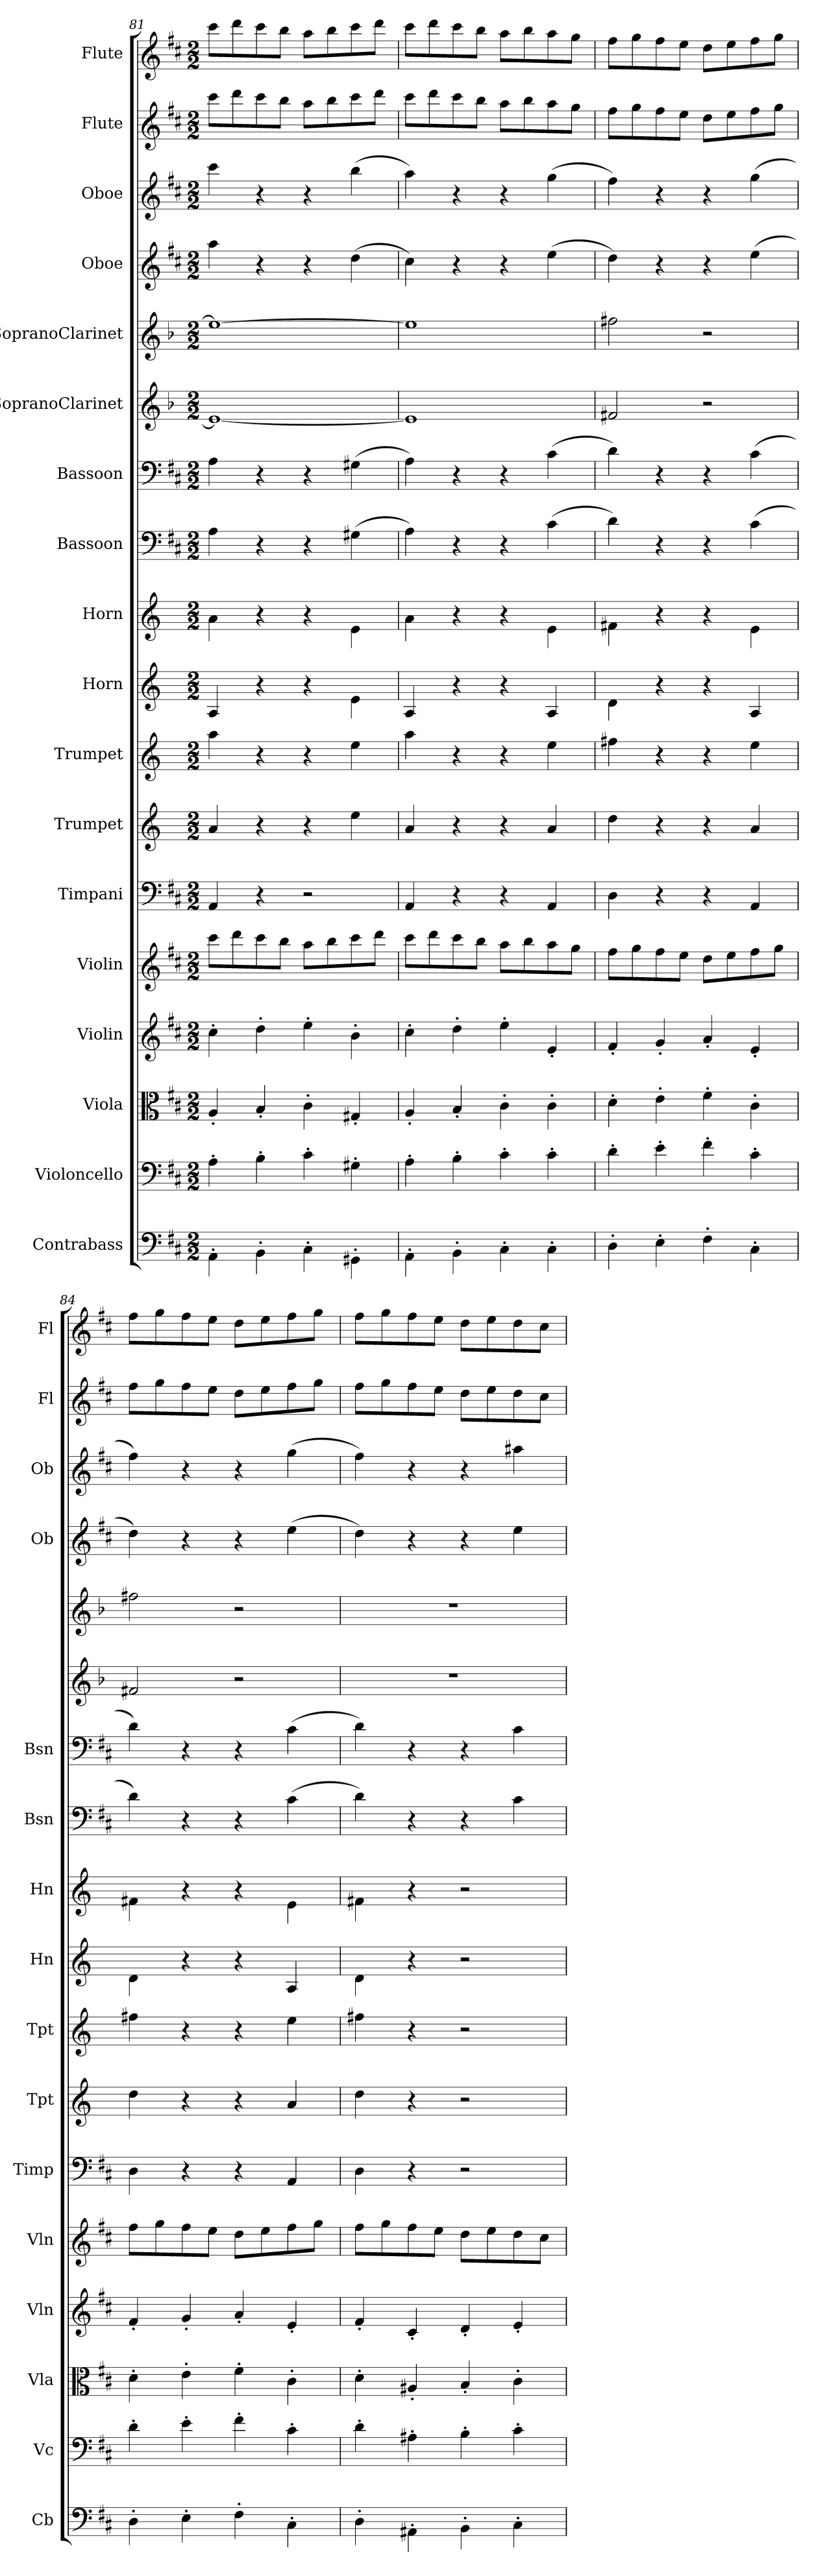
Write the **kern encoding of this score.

**kern	**kern	**kern	**kern	**kern	**kern	**kern	**kern	**kern	**kern	**kern	**kern	**kern	**kern	**kern	**kern	**kern	**kern
*part18	*part17	*part16	*part15	*part14	*part13	*part12	*part11	*part10	*part9	*part8	*part7	*part6	*part5	*part4	*part3	*part2	*part1
*staff18	*staff17	*staff16	*staff15	*staff14	*staff13	*staff12	*staff11	*staff10	*staff9	*staff8	*staff7	*staff6	*staff5	*staff4	*staff3	*staff2	*staff1
*I"Contrabass	*I"Violoncello	*I"Viola	*I"Violin	*I"Violin	*I"Timpani	*I"Trumpet	*I"Trumpet	*I"Horn	*I"Horn	*I"Bassoon	*I"Bassoon	*I"SopranoClarinet	*I"SopranoClarinet	*I"Oboe	*I"Oboe	*I"Flute	*I"Flute
*I'Cb	*I'Vc	*I'Vla	*I'Vln	*I'Vln	*I'Timp	*I'Tpt	*I'Tpt	*I'Hn	*I'Hn	*I'Bsn	*I'Bsn	*	*	*I'Ob	*I'Ob	*I'Fl	*I'Fl
*clefF4	*clefF4	*clefC3	*clefG2	*clefG2	*clefF4	*clefG2	*clefG2	*clefG2	*clefG2	*clefF4	*clefF4	*clefG2	*clefG2	*clefG2	*clefG2	*clefG2	*clefG2
*k[f#c#]	*k[f#c#]	*k[f#c#]	*k[f#c#]	*k[f#c#]	*k[f#c#]	*k[]	*k[]	*k[]	*k[]	*k[f#c#]	*k[f#c#]	*k[b-]	*k[b-]	*k[f#c#]	*k[f#c#]	*k[f#c#]	*k[f#c#]
*M2/2	*M2/2	*M2/2	*M2/2	*M2/2	*M2/2	*M2/2	*M2/2	*M2/2	*M2/2	*M2/2	*M2/2	*M2/2	*M2/2	*M2/2	*M2/2	*M2/2	*M2/2
=81	=81	=81	=81	=81	=81	=81	=81	=81	=81	=81	=81	=81	=81	=81	=81	=81	=81
4AA'\	4A'\	4A'/	4cc#'\	8ccc#\L	4AA/	4a/	4aa\	4A/	4a\	4A\	4A\	1e/_	1ee\_	4aa\	4ccc#\	8ccc#\L	8ccc#\L
.	.	.	.	8ddd\	.	.	.	.	.	.	.	.	.	.	.	8ddd\	8ddd\
4BB'\	4B'\	4B'/	4dd'\	8ccc#\	4r	4r	4r	4r	4r	4r	4r	.	.	4r	4r	8ccc#\	8ccc#\
.	.	.	.	8bb\J	.	.	.	.	.	.	.	.	.	.	.	8bb\J	8bb\J
4C#'\	4c#'\	4c#'\	4ee'\	8aa\L	2r	4r	4r	4r	4r	4r	4r	.	.	4r	4r	8aa\L	8aa\L
.	.	.	.	8bb\	.	.	.	.	.	.	.	.	.	.	.	8bb\	8bb\
4GG#X'\	4G#X'\	4G#X'/	4b'\	8ccc#\	.	4ee\	4ee\	4e\	4e\	(4G#X\	(4G#X\	.	.	(4dd\	(4bb\	8ccc#\	8ccc#\
.	.	.	.	8ddd\J	.	.	.	.	.	.	.	.	.	.	.	8ddd\J	8ddd\J
=82	=82	=82	=82	=82	=82	=82	=82	=82	=82	=82	=82	=82	=82	=82	=82	=82	=82
4AA'\	4A'\	4A'/	4cc#'\	8ccc#\L	4AA/	4a/	4aa\	4A/	4a\	4A\)	4A\)	1e/]	1ee\]	4cc#\)	4aa\)	8ccc#\L	8ccc#\L
.	.	.	.	8ddd\	.	.	.	.	.	.	.	.	.	.	.	8ddd\	8ddd\
4BB'\	4B'\	4B'/	4dd'\	8ccc#\	4r	4r	4r	4r	4r	4r	4r	.	.	4r	4r	8ccc#\	8ccc#\
.	.	.	.	8bb\J	.	.	.	.	.	.	.	.	.	.	.	8bb\J	8bb\J
4C#'\	4c#'\	4c#'\	4ee'\	8aa\L	4r	4r	4r	4r	4r	4r	4r	.	.	4r	4r	8aa\L	8aa\L
.	.	.	.	8bb\	.	.	.	.	.	.	.	.	.	.	.	8bb\	8bb\
4C#'\	4c#'\	4c#'\	4e'/	8aa\	4AA/	4a/	4ee\	4A/	4e\	(4c#\	(4c#\	.	.	(4ee\	(4gg\	8aa\	8aa\
.	.	.	.	8gg\J	.	.	.	.	.	.	.	.	.	.	.	8gg\J	8gg\J
=83	=83	=83	=83	=83	=83	=83	=83	=83	=83	=83	=83	=83	=83	=83	=83	=83	=83
4D'\	4d'\	4d'\	4f#'/	8ff#\L	4D\	4dd\	4ff#X\	4d\	4f#X\	4d\)	4d\)	2f#X/	2ff#X\	4dd\)	4ff#\)	8ff#\L	8ff#\L
.	.	.	.	8gg\	.	.	.	.	.	.	.	.	.	.	.	8gg\	8gg\
4E'\	4e'\	4e'\	4g'/	8ff#\	4r	4r	4r	4r	4r	4r	4r	.	.	4r	4r	8ff#\	8ff#\
.	.	.	.	8ee\J	.	.	.	.	.	.	.	.	.	.	.	8ee\J	8ee\J
4F#'\	4f#'\	4f#'\	4a'/	8dd\L	4r	4r	4r	4r	4r	4r	4r	2r	2r	4r	4r	8dd\L	8dd\L
.	.	.	.	8ee\	.	.	.	.	.	.	.	.	.	.	.	8ee\	8ee\
4C#'\	4c#'\	4c#'\	4e'/	8ff#\	4AA/	4a/	4ee\	4A/	4e\	(4c#\	(4c#\	.	.	(4ee\	(4gg\	8ff#\	8ff#\
.	.	.	.	8gg\J	.	.	.	.	.	.	.	.	.	.	.	8gg\J	8gg\J
=84	=84	=84	=84	=84	=84	=84	=84	=84	=84	=84	=84	=84	=84	=84	=84	=84	=84
4D'\	4d'\	4d'\	4f#'/	8ff#\L	4D\	4dd\	4ff#X\	4d\	4f#X\	4d\)	4d\)	2f#X/	2ff#X\	4dd\)	4ff#\)	8ff#\L	8ff#\L
.	.	.	.	8gg\	.	.	.	.	.	.	.	.	.	.	.	8gg\	8gg\
4E'\	4e'\	4e'\	4g'/	8ff#\	4r	4r	4r	4r	4r	4r	4r	.	.	4r	4r	8ff#\	8ff#\
.	.	.	.	8ee\J	.	.	.	.	.	.	.	.	.	.	.	8ee\J	8ee\J
4F#'\	4f#'\	4f#'\	4a'/	8dd\L	4r	4r	4r	4r	4r	4r	4r	2r	2r	4r	4r	8dd\L	8dd\L
.	.	.	.	8ee\	.	.	.	.	.	.	.	.	.	.	.	8ee\	8ee\
4C#'\	4c#'\	4c#'\	4e'/	8ff#\	4AA/	4a/	4ee\	4A/	4e\	(4c#\	(4c#\	.	.	(4ee\	(4gg\	8ff#\	8ff#\
.	.	.	.	8gg\J	.	.	.	.	.	.	.	.	.	.	.	8gg\J	8gg\J
=85	=85	=85	=85	=85	=85	=85	=85	=85	=85	=85	=85	=85	=85	=85	=85	=85	=85
4D'\	4d'\	4d'\	4f#'/	8ff#\L	4D\	4dd\	4ff#X\	4d\	4f#X\	4d\)	4d\)	1r	1r	4dd\)	4ff#\)	8ff#\L	8ff#\L
.	.	.	.	8gg\	.	.	.	.	.	.	.	.	.	.	.	8gg\	8gg\
4AA#X'\	4A#X'\	4A#X'/	4c#'/	8ff#\	4r	4r	4r	4r	4r	4r	4r	.	.	4r	4r	8ff#\	8ff#\
.	.	.	.	8ee\J	.	.	.	.	.	.	.	.	.	.	.	8ee\J	8ee\J
4BB'\	4B'\	4B'/	4d'/	8dd\L	2r	2r	2r	2r	2r	4r	4r	.	.	4r	4r	8dd\L	8dd\L
.	.	.	.	8ee\	.	.	.	.	.	.	.	.	.	.	.	8ee\	8ee\
4C#'\	4c#'\	4c#'\	4e'/	8dd\	.	.	.	.	.	4c#\	4c#\	.	.	4ee\	4aa#X\	8dd\	8dd\
.	.	.	.	8cc#\J	.	.	.	.	.	.	.	.	.	.	.	8cc#\J	8cc#\J
=	=	=	=	=	=	=	=	=	=	=	=	=	=	=	=	=	=
*-	*-	*-	*-	*-	*-	*-	*-	*-	*-	*-	*-	*-	*-	*-	*-	*-	*-
